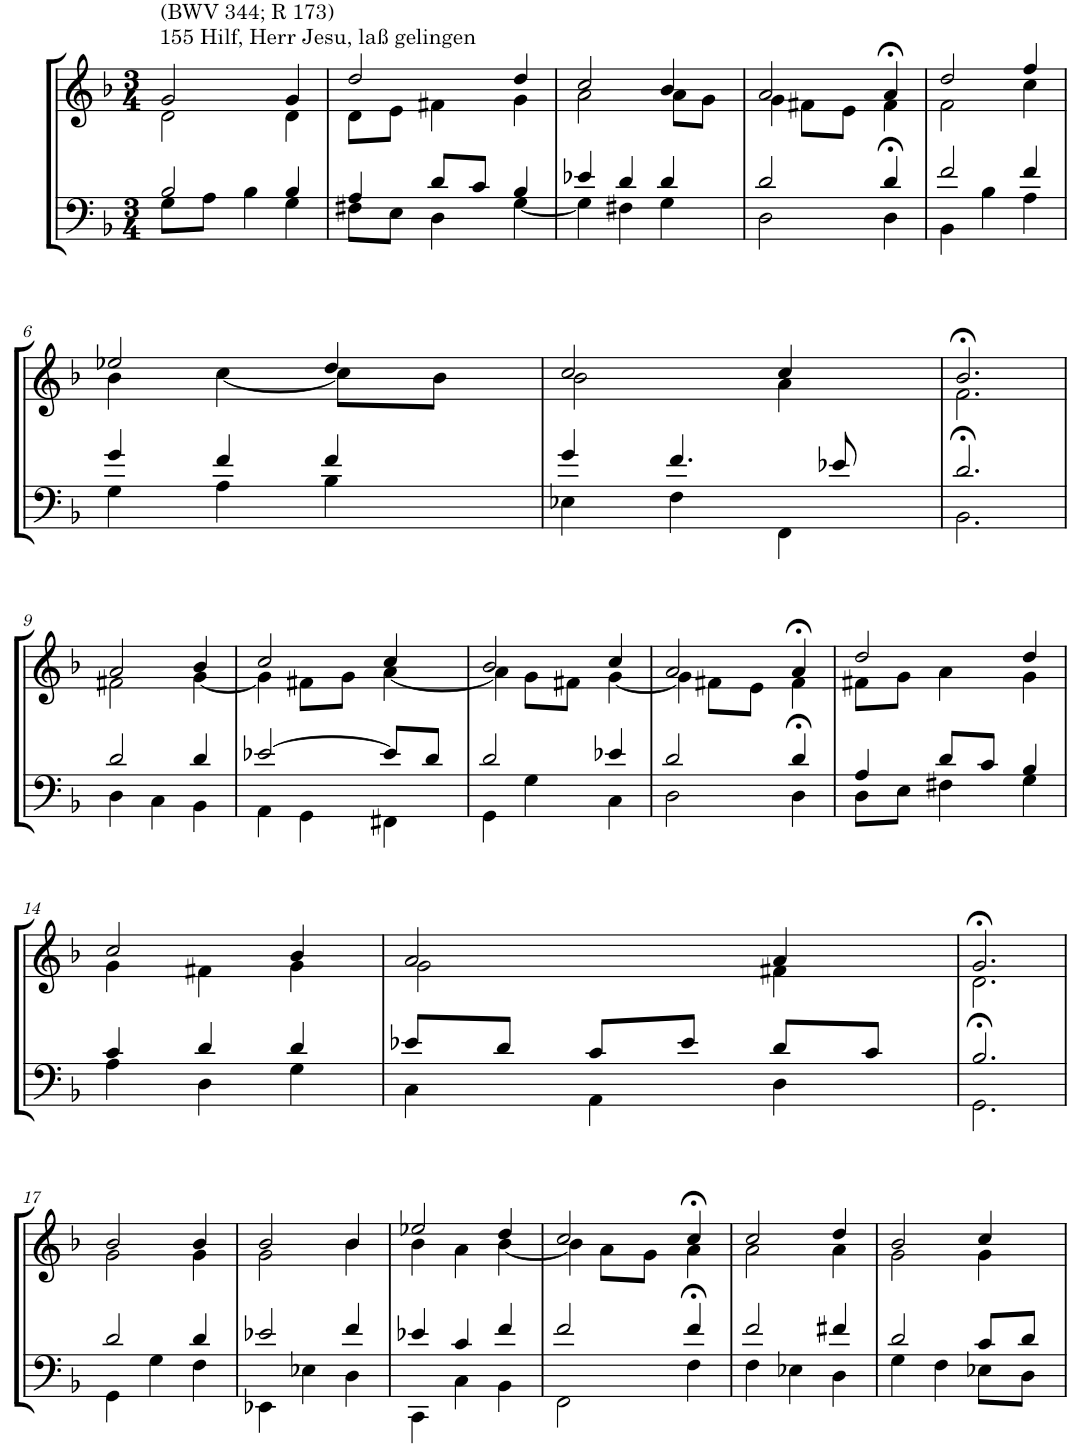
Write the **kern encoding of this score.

**kern	**kern
*part2	*part1
*staff2	*staff1
*I"Tenor/Baß	*I"Sopran/Alt
*clefF4	*clefG2
*k[b-]	*k[b-]
*M3/4	*M3/4
=1	=1
*^	*^
!	!	!LO:TX:a:t=155 Hilf, Herr Jesu, laß gelingen	!
!	!	!LO:TX:a:t=(BWV 344; R 173)	!
2B-/	8G\L	2g/	2d\
.	8A\J	.	.
.	4B-\	.	.
4B-/	4G\	4g/	4d\
=2	=2	=2	=2
4A/	8F#X\L	2dd/	8d\L
.	8E\J	.	8e\J
8d/L	4D\	.	4f#X\
8c/J	.	.	.
4B-/	[4G\	4dd/	4g\
=3	=3	=3	=3
4e-X/	4G\]	2cc/	2a\
4d/	4F#X\	.	.
4d/	4G\	4b-/	8a\L
.	.	.	8g\J
=4	=4	=4	=4
2d/	2D\	2a/	4g\
.	.	.	8f#X\L
.	.	.	8e\J
4d/	4D>\	4a>/	4f#\
=5	=5	=5	=5
2f/	4BB-\	2dd/	2f\
.	4B-\	.	.
4f/	4A\	4ff/	4cc\
!!LO:LB:g=z	!!
=6	=6	=6	=6
4g/	4G\	2ee-X/	4b-\
4f/	4A\	.	[4cc\
4f/	4B-\	4dd/	8cc\L]
.	.	.	8b-\J
=7	=7	=7	=7
4g/	4E-X\	2cc/	2b-\
4.f/	4F\	.	.
.	4FF\	4cc/	4a\
8e-X/	.	.	.
=8	=8	=8	=8
2.d/	2.BB->\	2.b->/	2.f\
!!LO:LB:g=z	!!
=9	=9	=9	=9
2d/	4D\	2a/	2f#X\
.	4C\	.	.
4d/	4BB-\	4b-/	[4g\
=10	=10	=10	=10
[2e-X/	4AA\	2cc/	4g\]
.	4GG\	.	8f#X\L
.	.	.	8g\J
8e-/L]	4FF#X\	4cc/	[4a\
8d/J	.	.	.
=11	=11	=11	=11
2d/	4GG\	2b-/	4a\]
.	4G\	.	8g\L
.	.	.	8f#X\J
4e-X/	4C\	4cc/	[4g\
=12	=12	=12	=12
2d/	2D\	2a/	4g\]
.	.	.	8f#X\L
.	.	.	8e\J
4d/	4D>\	4a>/	4f#\
=13	=13	=13	=13
4A/	8D\L	2dd/	8f#X\L
.	8E\J	.	8g\J
8d/L	4F#X\	.	4a\
8c/J	.	.	.
4B-/	4G\	4dd/	4g\
!!LO:LB:g=z	!!
=14	=14	=14	=14
4c/	4A\	2cc/	4g\
4d/	4D\	.	4f#X\
4d/	4G\	4b-/	4g\
=15	=15	=15	=15
8e-X/L	4C\	2a/	2g\
8d/J	.	.	.
8c/L	4AA\	.	.
8e-/J	.	.	.
8d/L	4D\	4a/	4f#X\
8c/J	.	.	.
=16	=16	=16	=16
2.B-/	2.GG>\	2.g>/	2.d\
!!LO:LB:g=z	!!
=17	=17	=17	=17
2d/	4GG\	2b-/	2g\
.	4G\	.	.
4d/	4F\	4b-/	4g\
=18	=18	=18	=18
2e-X/	4EE-X\	2b-/	2g\
.	4E-X\	.	.
4f/	4D\	4b-/	4b-\
=19	=19	=19	=19
4e-X/	4CC\	2ee-X/	4b-\
4c/	4C\	.	4a\
4f/	4BB-\	4dd/	[4b-\
=20	=20	=20	=20
2f/	2FF\	2cc/	4b-\]
.	.	.	8a\L
.	.	.	8g\J
4f/	4F>\	4cc>/	4a\
=21	=21	=21	=21
2f/	4F\	2cc/	2a\
.	4E-X\	.	.
4f#X/	4D\	4dd/	4a\
=22	=22	=22	=22
2d/	4G\	2b-/	2g\
.	4F\	.	.
8c/L	8E-X\L	4cc/	4g\
8d/J	8D\J	.	.
*v	*v	*	*
*	*v	*v
=	=
*-	*-
